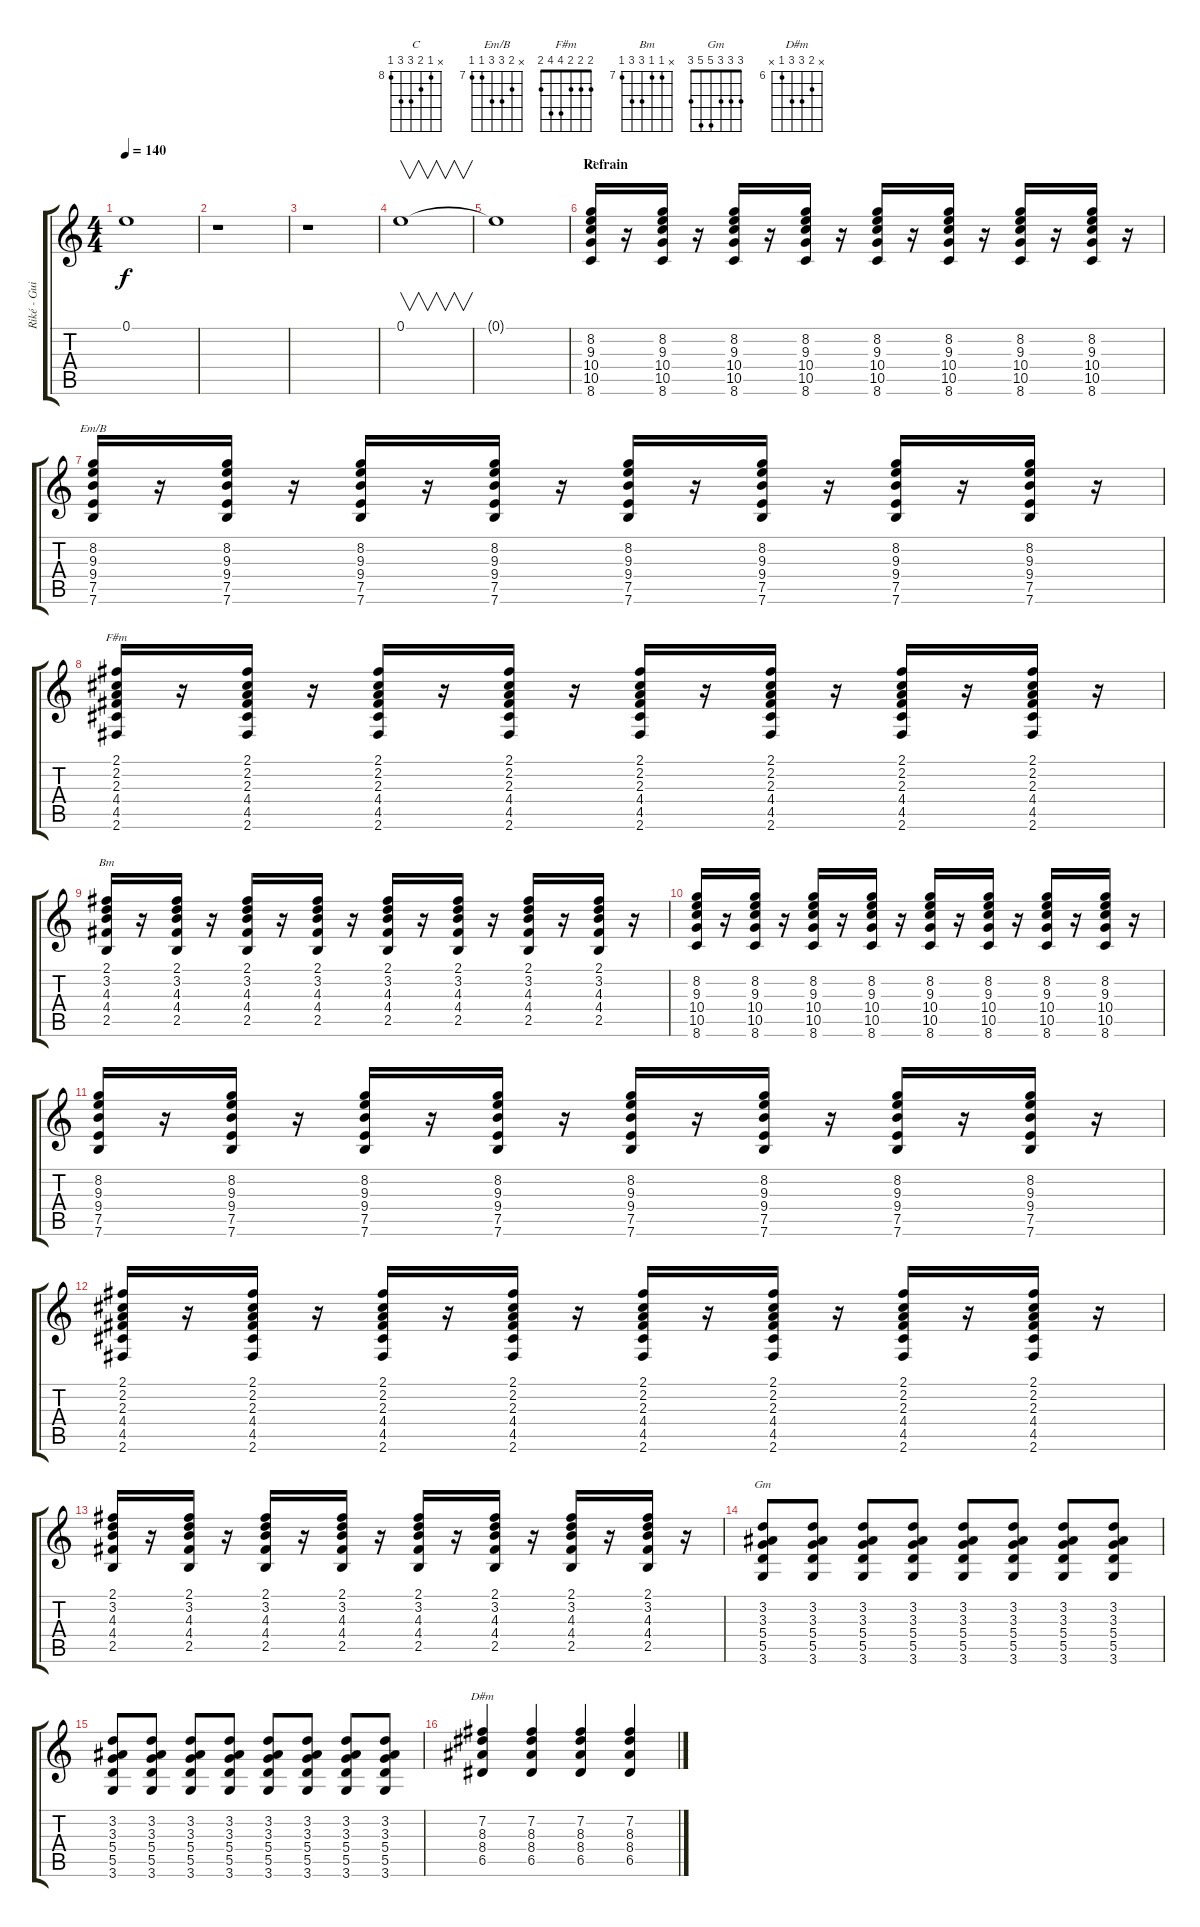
\track ("Riké - Guitare" "Riké - Gui") {instrument acousticguitarsteel}
\staff {score tabs}
\tuning (E4 B3 G3 D3 A2 E2) {hide}
\chord ("C" x 8 9 10 10 8) {firstfret 8}
\chord ("Em/B" x 8 9 9 7 7) {firstfret 7}
\chord ("F#m" 2 2 2 4 4 2)
\chord ("Bm" x 7 7 9 9 7) {firstfret 7}
\chord ("Gm" 3 3 3 5 5 3)
\chord ("D#m" x 7 8 8 6 x) {firstfret 6}
\ts (4 4)
\tempo 140
\clef g2
\ks c
0.1{t}.1{dy f} |
r.1 |
r.1 |
0.1.1{v} |
0.1{t}.1 |
\section ("" "Refrain")
(8.2 9.3 10.4 10.5 8.6).16{ch "C" volume 6} r.16 (8.2 9.3 10.4 10.5 8.6).16 r.16 (8.2 9.3 10.4 10.5 8.6).16 r.16 (8.2 9.3 10.4 10.5 8.6).16 r.16 (8.2 9.3 10.4 10.5 8.6).16 r.16 (8.2 9.3 10.4 10.5 8.6).16 r.16 (8.2 9.3 10.4 10.5 8.6).16 r.16 (8.2 9.3 10.4 10.5 8.6).16 r.16 |
(8.2 9.3 9.4 7.5 7.6).16{ch "Em/B"} r.16 (8.2 9.3 9.4 7.5 7.6).16 r.16 (8.2 9.3 9.4 7.5 7.6).16 r.16 (8.2 9.3 9.4 7.5 7.6).16 r.16 (8.2 9.3 9.4 7.5 7.6).16 r.16 (8.2 9.3 9.4 7.5 7.6).16 r.16 (8.2 9.3 9.4 7.5 7.6).16 r.16 (8.2 9.3 9.4 7.5 7.6).16 r.16 |
(2.1 2.2 2.3 4.4 4.5 2.6).16{ch "F#m"} r.16 (2.1 2.2 2.3 4.4 4.5 2.6).16 r.16 (2.1 2.2 2.3 4.4 4.5 2.6).16 r.16 (2.1 2.2 2.3 4.4 4.5 2.6).16 r.16 (2.1 2.2 2.3 4.4 4.5 2.6).16 r.16 (2.1 2.2 2.3 4.4 4.5 2.6).16 r.16 (2.1 2.2 2.3 4.4 4.5 2.6).16 r.16 (2.1 2.2 2.3 4.4 4.5 2.6).16 r.16 |
(2.1 3.2 4.3 4.4 2.5).16{ch "Bm"} r.16 (2.1 3.2 4.3 4.4 2.5).16 r.16 (2.1 3.2 4.3 4.4 2.5).16 r.16 (2.1 3.2 4.3 4.4 2.5).16 r.16 (2.1 3.2 4.3 4.4 2.5).16 r.16 (2.1 3.2 4.3 4.4 2.5).16 r.16 (2.1 3.2 4.3 4.4 2.5).16 r.16 (2.1 3.2 4.3 4.4 2.5).16 r.16 |
(8.2 9.3 10.4 10.5 8.6).16 r.16 (8.2 9.3 10.4 10.5 8.6).16 r.16 (8.2 9.3 10.4 10.5 8.6).16 r.16 (8.2 9.3 10.4 10.5 8.6).16 r.16 (8.2 9.3 10.4 10.5 8.6).16 r.16 (8.2 9.3 10.4 10.5 8.6).16 r.16 (8.2 9.3 10.4 10.5 8.6).16 r.16 (8.2 9.3 10.4 10.5 8.6).16 r.16 |
(8.2 9.3 9.4 7.5 7.6).16 r.16 (8.2 9.3 9.4 7.5 7.6).16 r.16 (8.2 9.3 9.4 7.5 7.6).16 r.16 (8.2 9.3 9.4 7.5 7.6).16 r.16 (8.2 9.3 9.4 7.5 7.6).16 r.16 (8.2 9.3 9.4 7.5 7.6).16 r.16 (8.2 9.3 9.4 7.5 7.6).16 r.16 (8.2 9.3 9.4 7.5 7.6).16 r.16 |
(2.1 2.2 2.3 4.4 4.5 2.6).16 r.16 (2.1 2.2 2.3 4.4 4.5 2.6).16 r.16 (2.1 2.2 2.3 4.4 4.5 2.6).16 r.16 (2.1 2.2 2.3 4.4 4.5 2.6).16 r.16 (2.1 2.2 2.3 4.4 4.5 2.6).16 r.16 (2.1 2.2 2.3 4.4 4.5 2.6).16 r.16 (2.1 2.2 2.3 4.4 4.5 2.6).16 r.16 (2.1 2.2 2.3 4.4 4.5 2.6).16 r.16 |
(2.1 3.2 4.3 4.4 2.5).16 r.16 (2.1 3.2 4.3 4.4 2.5).16 r.16 (2.1 3.2 4.3 4.4 2.5).16 r.16 (2.1 3.2 4.3 4.4 2.5).16 r.16 (2.1 3.2 4.3 4.4 2.5).16 r.16 (2.1 3.2 4.3 4.4 2.5).16 r.16 (2.1 3.2 4.3 4.4 2.5).16 r.16 (2.1 3.2 4.3 4.4 2.5).16 r.16 |
(3.2 3.3 5.4 5.5 3.6).8{ch "Gm"} (3.2 3.3 5.4 5.5 3.6).8 (3.2 3.3 5.4 5.5 3.6).8 (3.2 3.3 5.4 5.5 3.6).8 (3.2 3.3 5.4 5.5 3.6).8 (3.2 3.3 5.4 5.5 3.6).8 (3.2 3.3 5.4 5.5 3.6).8 (3.2 3.3 5.4 5.5 3.6).8 |
(3.2 3.3 5.4 5.5 3.6).8 (3.2 3.3 5.4 5.5 3.6).8 (3.2 3.3 5.4 5.5 3.6).8 (3.2 3.3 5.4 5.5 3.6).8 (3.2 3.3 5.4 5.5 3.6).8 (3.2 3.3 5.4 5.5 3.6).8 (3.2 3.3 5.4 5.5 3.6).8 (3.2 3.3 5.4 5.5 3.6).8 |
(7.2 8.3 8.4 6.5).4{ch "D#m"} (7.2 8.3 8.4 6.5).4 (7.2 8.3 8.4 6.5).4 (7.2 8.3 8.4 6.5).4
